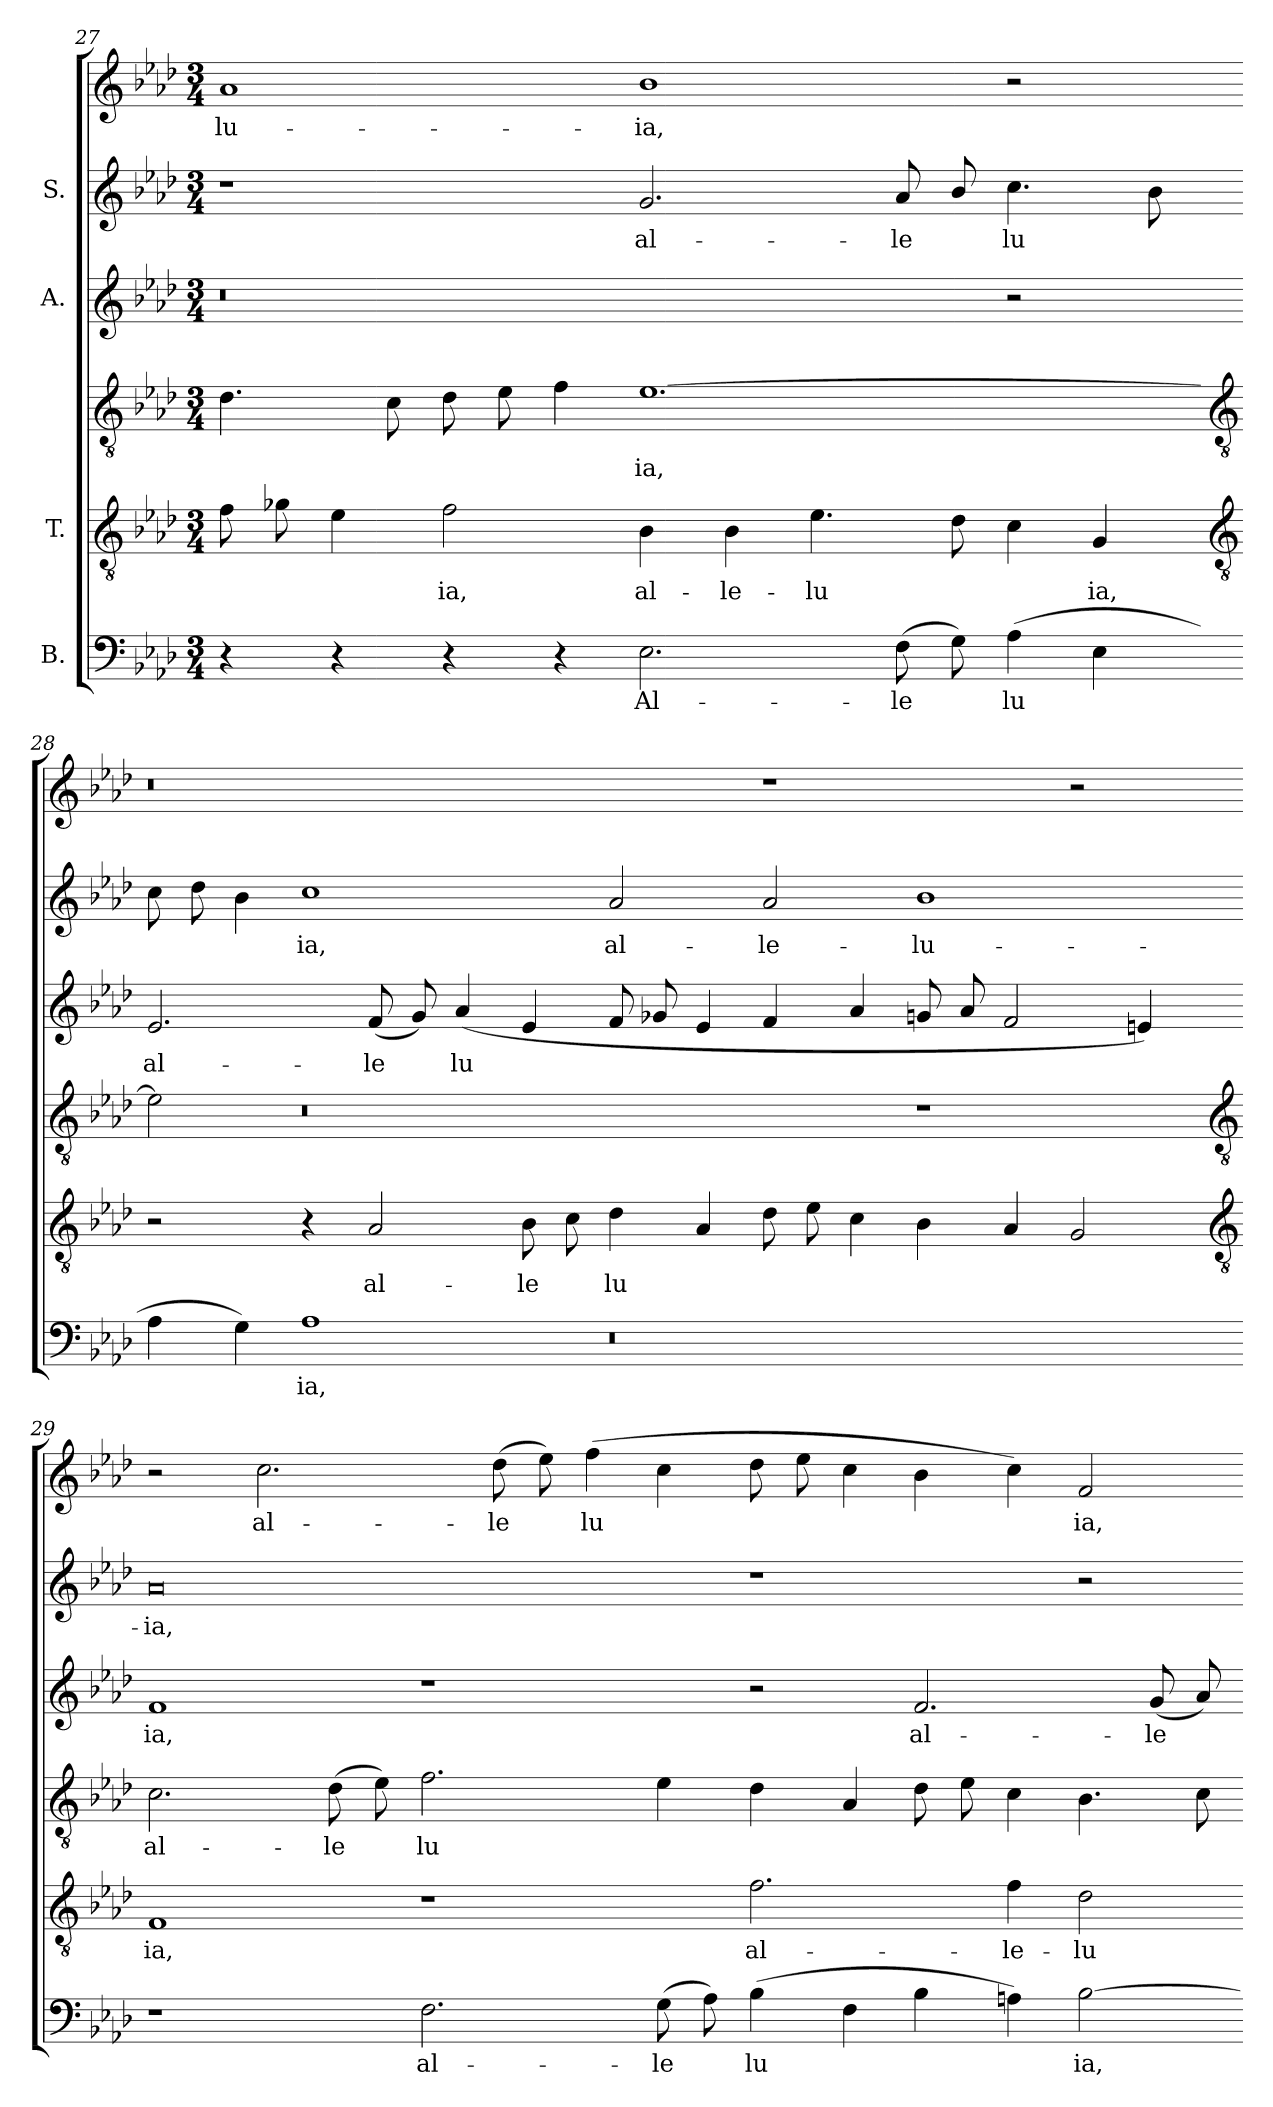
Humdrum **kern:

**kern	**text	**kern	**text	**kern	**text	**kern	**text	**kern	**text	**kern	**text
*part4	*part4	*part3	*part3	*part3	*part3	*part2	*part2	*part1	*part1	*part1	*part1
*staff6	*staff6	*staff5	*staff5	*staff4	*staff4	*staff3	*staff3	*staff2	*staff2	*staff1	*staff1
*I"B.	*	*I"T.	*	*	*	*I"A.	*	*I"S.	*	*	*
!!LO:LB:g=z
*clefF4	*	*clefGv2	*	*clefGv2	*	*clefG2	*	*clefG2	*	*clefG2	*
*k[b-e-a-d-]	*	*k[b-e-a-d-]	*	*k[b-e-a-d-]	*	*k[b-e-a-d-]	*	*k[b-e-a-d-]	*	*k[b-e-a-d-]	*
*A-:	*	*A-:	*	*A-:	*	*A-:	*	*A-:	*	*A-:	*
*M3/4	*	*M3/4	*	*M3/4	*	*M3/4	*	*M3/4	*	*M3/4	*
=27	=27	=27	=27	=27	=27	=27	=27	=27	=27	=27	=27
!	!	!	!	!	!	!	!	!	!	!	!LO:LY:b
4r	.	8f	.	4.d-	.	0r	.	1r	.	1a-	lu-
.	.	8g-X	.	.	.	.	.	.	.	.	.
4r	.	4e-	.	.	.	.	.	.	.	.	.
.	.	.	.	8c	.	.	.	.	.	.	.
!	!	!	!LO:LY:b	!	!	!	!	!	!	!	!
4r	.	2f	ia,	8d-	.	.	.	.	.	.	.
.	.	.	.	8e-	.	.	.	.	.	.	.
4r	.	.	.	4f	.	.	.	.	.	.	.
!	!LO:LY:b	!	!LO:LY:b	!	!LO:LY:b	!	!	!	!LO:LY:b	!	!LO:LY:b
2.E-	Al-	4B-	al-	[1.e-	ia,	.	.	2.g	al-	1b-	-ia,
!	!	!	!LO:LY:b	!	!	!	!	!	!	!	!
.	.	4B-	-le-	.	.	.	.	.	.	.	.
!	!	!	!LO:LY:b	!	!	!	!	!	!	!	!
.	.	4.e-	-lu	.	.	.	.	.	.	.	.
!	!LO:LY:b	!	!	!	!	!	!	!	!LO:LY:b	!	!
(>8F	-le	.	.	.	.	.	.	8a-	-le	.	.
8G)	.	8d-	.	.	.	.	.	8b-/	.	.	.
!	!LO:LY:b	!	!	!	!	!	!	!	!LO:LY:b	!	!
(>4A-	lu	4c	.	.	.	2r	.	4.cc	lu	2r	.
!	!	!	!LO:LY:b	!	!	!	!	!	!	!	!
4E-	.	4G	ia,	.	.	.	.	.	.	.	.
.	.	.	.	.	.	.	.	8b-	.	.	.
!!LO:LB:g=z
=28-	=28-	=28-	=28-	=28-	=28-	=28-	=28-	=28-	=28-	=28-	=28-
*	*	*clefGv2	*	*clefGv2	*	*	*	*	*	*	*
!	!	!	!	!	!	!	!LO:LY:b	!	!	!	!
4A-	.	2r	.	2e-]	.	2.e-	al-	8cc	.	0r	.
.	.	.	.	.	.	.	.	8dd-	.	.	.
4G)	.	.	.	.	.	.	.	4b-	.	.	.
!	!LO:LY:b	!	!	!	!	!	!	!	!LO:LY:b	!	!
1A-	ia,	4r	.	0r	.	.	.	1cc	ia,	.	.
!	!	!	!LO:LY:b	!	!	!	!LO:LY:b	!	!	!	!
.	.	2A-	al-	.	.	(<8f	-le	.	.	.	.
.	.	.	.	.	.	8g)	.	.	.	.	.
!	!	!	!	!	!	!	!LO:LY:b	!	!	!	!
.	.	.	.	.	.	(<4a-	lu	.	.	.	.
!	!	!	!LO:LY:b	!	!	!	!	!	!	!	!
.	.	8B-	-le	.	.	4e-	.	.	.	.	.
.	.	8c	.	.	.	.	.	.	.	.	.
!	!	!	!LO:LY:b	!	!	!	!	!	!LO:LY:b	!	!
0r	.	4d-	lu	.	.	8f	.	2a-	al-	.	.
.	.	.	.	.	.	8g-X	.	.	.	.	.
.	.	4A-	.	.	.	4e-	.	.	.	.	.
!	!	!	!	!	!	!	!	!	!LO:LY:b	!	!
.	.	8d-	.	.	.	4f	.	2a-	-le-	1r	.
.	.	8e-	.	.	.	.	.	.	.	.	.
.	.	4c	.	.	.	4a-	.	.	.	.	.
!	!	!	!	!	!	!	!	!	!LO:LY:b	!	!
.	.	4B-	.	1r	.	8gn	.	1b-	-lu-	.	.
.	.	.	.	.	.	8a-	.	.	.	.	.
.	.	4A-	.	.	.	2f	.	.	.	.	.
.	.	2G	.	.	.	.	.	.	.	2r	.
.	.	.	.	.	.	4en)	.	.	.	.	.
!!LO:LB:g=z
=29-	=29-	=29-	=29-	=29-	=29-	=29-	=29-	=29-	=29-	=29-	=29-
*	*	*clefGv2	*	*clefGv2	*	*	*	*	*	*	*
!	!	!	!LO:LY:b	!	!LO:LY:b	!	!LO:LY:b	!	!LO:LY:b	!	!
1r	.	1F	ia,	2.c	al-	1f	ia,	0a-	ia,	2r	.
!	!	!	!	!	!	!	!	!	!	!	!LO:LY:b
.	.	.	.	.	.	.	.	.	.	2.cc	-al-
!	!	!	!	!	!LO:LY:b	!	!	!	!	!	!
.	.	.	.	(>8d-	-le	.	.	.	.	.	.
.	.	.	.	8e-)	.	.	.	.	.	.	.
!	!LO:LY:b	!	!	!	!LO:LY:b	!	!	!	!	!	!
2.F	al-	1r	.	2.f	lu	1r	.	.	.	.	.
!	!	!	!	!	!	!	!	!	!	!	!LO:LY:b
.	.	.	.	.	.	.	.	.	.	(>8dd-	-le
.	.	.	.	.	.	.	.	.	.	8ee-)	.
!	!	!	!	!	!	!	!	!	!	!	!LO:LY:b
.	.	.	.	.	.	.	.	.	.	(>4ff	lu
!	!LO:LY:b	!	!	!	!	!	!	!	!	!	!
(>8G	-le	.	.	4e-	.	.	.	.	.	4cc	.
8A-)	.	.	.	.	.	.	.	.	.	.	.
!	!LO:LY:b	!	!LO:LY:b	!	!	!	!	!	!	!	!
(>4B-	lu	2.f	al-	4d-	.	2r	.	1r	.	8dd-	.
.	.	.	.	.	.	.	.	.	.	8ee-	.
4F	.	.	.	4A-	.	.	.	.	.	4cc	.
!	!	!	!	!	!	!	!LO:LY:b	!	!	!	!
4B-	.	.	.	8d-	.	2.f	al-	.	.	4b-	.
.	.	.	.	8e-	.	.	.	.	.	.	.
!	!	!	!LO:LY:b	!	!	!	!	!	!	!	!
4An)	.	4f	-le-	4c	.	.	.	.	.	4cc)	.
!	!LO:LY:b	!	!LO:LY:b	!	!	!	!	!	!	!	!LO:LY:b
[2B-	ia,	2d-	-lu	4.B-	.	.	.	2r	.	2f	ia,
!	!	!	!	!	!	!	!LO:LY:b	!	!	!	!
.	.	.	.	.	.	(<8g	-le	.	.	.	.
.	.	.	.	8c	.	8a-)	.	.	.	.	.
=-	=-	=-	=-	=-	=-	=-	=-	=-	=-	=-	=-
*-	*-	*-	*-	*-	*-	*-	*-	*-	*-	*-	*-
